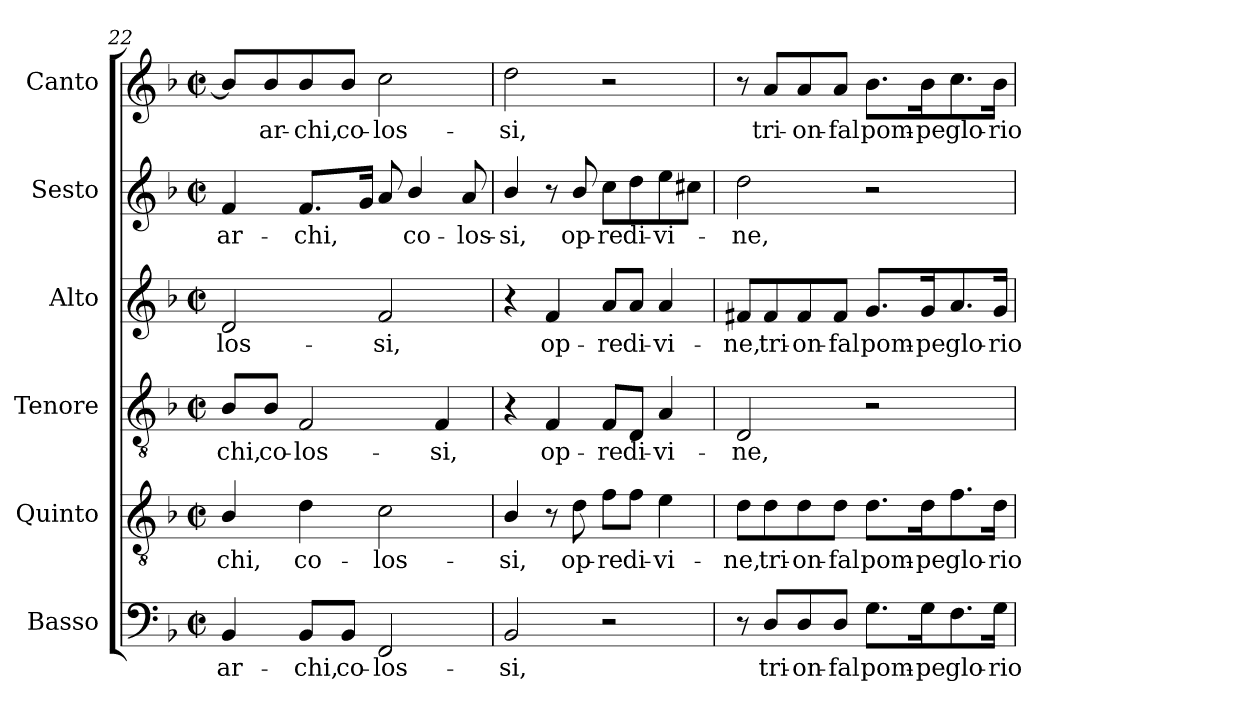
**kern	**text	**kern	**text	**kern	**text	**kern	**text	**kern	**text	**kern	**text
*part6	*part6	*part5	*part5	*part4	*part4	*part3	*part3	*part2	*part2	*part1	*part1
*staff6	*staff6	*staff5	*staff5	*staff4	*staff4	*staff3	*staff3	*staff2	*staff2	*staff1	*staff1
*I"Basso	*	*I"Quinto	*	*I"Tenore	*	*I"Alto	*	*I"Sesto	*	*I"Canto	*
*I'B.	*	*I'T.	*	*I'T.	*	*I'A.	*	*I'S.	*	*	*
!!LO:PB:g=z
*clefF4	*	*clefGv2	*	*clefGv2	*	*clefG2	*	*clefG2	*	*clefG2	*
*	*	*ITrd7c12	*	*ITrd7c12	*	*	*	*	*	*	*
*k[b-]	*	*k[b-]	*	*k[b-]	*	*k[b-]	*	*k[b-]	*	*k[b-]	*
*F:	*	*F:	*	*F:	*	*F:	*	*F:	*	*F:	*
*M2/2	*	*M2/2	*	*M2/2	*	*M2/2	*	*M2/2	*	*M2/2	*
*met(c|)	*	*met(c|)	*	*met(c|)	*	*met(c|)	*	*met(c|)	*	*met(c|)	*
=22	=22	=22	=22	=22	=22	=22	=22	=22	=22	=22	=22
!	!LO:LY:b:color=#000000	!	!	!	!	!	!	!	!	!	!
!	!	!	!LO:LY:b:color=#000000	!	!	!	!	!	!	!	!
!	!	!	!	!	!LO:LY:b:color=#000000	!	!	!	!	!	!
!	!	!	!	!	!	!	!LO:LY:b:color=#000000	!	!	!	!
!	!	!	!	!	!	!	!	!	!LO:LY:b:color=#000000	!	!
4BB-i/	ar-	4BB-i/	-chi,	8BB-i/L	-chi,	2di/	-los-	4fi/	ar-	8b-i/L]	.
!	!	!	!	!	!LO:LY:b:color=#000000	!	!	!	!	!	!
!	!	!	!	!	!	!	!	!	!	!	!LO:LY:b:color=#000000
.	.	.	.	8BB-i/J	co-	.	.	.	.	8b-i/	ar-
!	!LO:LY:b:color=#000000	!	!	!	!	!	!	!	!	!	!
!	!	!	!LO:LY:b:color=#000000	!	!	!	!	!	!	!	!
!	!	!	!	!	!LO:LY:b:color=#000000	!	!	!	!	!	!
!	!	!	!	!	!	!	!	!	!LO:LY:b:color=#000000	!	!
!	!	!	!	!	!	!	!	!	!	!	!LO:LY:b:color=#000000
8BB-i/L	-chi,	4Di\	co-	2FFi/	-los-	.	.	8.fi/L	-chi,	8b-i/	-chi,
!	!LO:LY:b:color=#000000	!	!	!	!	!	!	!	!	!	!
!	!	!	!	!	!	!	!	!	!	!	!LO:LY:b:color=#000000
8BB-i/J	co-	.	.	.	.	.	.	.	.	8b-i/J	co-
.	.	.	.	.	.	.	.	16gi/Jk	.	.	.
!	!LO:LY:b:color=#000000	!	!	!	!	!	!	!	!	!	!
!	!	!	!LO:LY:b:color=#000000	!	!	!	!	!	!	!	!
!	!	!	!	!	!	!	!LO:LY:b:color=#000000	!	!	!	!
!	!	!	!	!	!	!	!	!	!	!	!LO:LY:b:color=#000000
2FFi/	-los-	2Ci\	-los-	.	.	2fi/	-si,	8ai/	.	2cci\	-los-
!	!	!	!	!	!	!	!	!	!LO:LY:b:color=#000000	!	!
.	.	.	.	.	.	.	.	4b-i/	co-	.	.
!	!	!	!	!	!LO:LY:b:color=#000000	!	!	!	!	!	!
.	.	.	.	4FFi/	-si,	.	.	.	.	.	.
!	!	!	!	!	!	!	!	!	!LO:LY:b:color=#000000	!	!
.	.	.	.	.	.	.	.	8ai/	-los-	.	.
=23	=23	=23	=23	=23	=23	=23	=23	=23	=23	=23	=23
!	!LO:LY:b:color=#000000	!	!	!	!	!	!	!	!	!	!
!	!	!	!LO:LY:b:color=#000000	!	!	!	!	!	!	!	!
!	!	!	!	!	!	!	!	!	!LO:LY:b:color=#000000	!	!
!	!	!	!	!	!	!	!	!	!	!	!LO:LY:b:color=#000000
2BB-i/	-si,	4BB-i/	-si,	4r	.	4r	.	4b-i/	-si,	2ddi\	-si,
!	!	!	!	!	!LO:LY:b:color=#000000	!	!	!	!	!	!
!	!	!	!	!	!	!	!LO:LY:b:color=#000000	!	!	!	!
.	.	8r	.	4FFi/	op-	4fi/	op-	8r	.	.	.
!	!	!	!LO:LY:b:color=#000000	!	!	!	!	!	!	!	!
!	!	!	!	!	!	!	!	!	!LO:LY:b:color=#000000	!	!
.	.	8Di\	op-	.	.	.	.	8b-i/	op-	.	.
!	!	!	!LO:LY:b:color=#000000	!	!	!	!	!	!	!	!
!	!	!	!	!	!LO:LY:b:color=#000000	!	!	!	!	!	!
!	!	!	!	!	!	!	!LO:LY:b:color=#000000	!	!	!	!
!	!	!	!	!	!	!	!	!	!LO:LY:b:color=#000000	!	!
2r	.	8Fi\L	-re	8FFi/L	-re	8ai/L	-re	8cci\L	-re	2r	.
!	!	!	!LO:LY:b:color=#000000	!	!	!	!	!	!	!	!
!	!	!	!	!	!LO:LY:b:color=#000000	!	!	!	!	!	!
!	!	!	!	!	!	!	!LO:LY:b:color=#000000	!	!	!	!
!	!	!	!	!	!	!	!	!	!LO:LY:b:color=#000000	!	!
.	.	8Fi\J	di-	8DDi/J	di-	8ai/J	di-	8ddi\	di-	.	.
!	!	!	!LO:LY:b:color=#000000	!	!	!	!	!	!	!	!
!	!	!	!	!	!LO:LY:b:color=#000000	!	!	!	!	!	!
!	!	!	!	!	!	!	!LO:LY:b:color=#000000	!	!	!	!
!	!	!	!	!	!	!	!	!	!LO:LY:b:color=#000000	!	!
.	.	4Ei\	-vi-	4AAi/	-vi-	4ai/	-vi-	8eei\	-vi-	.	.
.	.	.	.	.	.	.	.	8cc#Xi\J	.	.	.
=24	=24	=24	=24	=24	=24	=24	=24	=24	=24	=24	=24
!	!	!	!LO:LY:b:color=#000000	!	!	!	!	!	!	!	!
!	!	!	!	!	!LO:LY:b:color=#000000	!	!	!	!	!	!
!	!	!	!	!	!	!	!LO:LY:b:color=#000000	!	!	!	!
!	!	!	!	!	!	!	!	!	!LO:LY:b:color=#000000	!	!
8r	.	8Di\L	-ne,	2DDi/	-ne,	8f#Xi/L	-ne,	2ddi\	-ne,	8r	.
!	!LO:LY:b:color=#000000	!	!	!	!	!	!	!	!	!	!
!	!	!	!LO:LY:b:color=#000000	!	!	!	!	!	!	!	!
!	!	!	!	!	!	!	!LO:LY:b:color=#000000	!	!	!	!
!	!	!	!	!	!	!	!	!	!	!	!LO:LY:b:color=#000000
8Di/L	tri-	8Di\	tri-	.	.	8f#i/	tri-	.	.	8ai/L	tri-
!	!LO:LY:b:color=#000000	!	!	!	!	!	!	!	!	!	!
!	!	!	!LO:LY:b:color=#000000	!	!	!	!	!	!	!	!
!	!	!	!	!	!	!	!LO:LY:b:color=#000000	!	!	!	!
!	!	!	!	!	!	!	!	!	!	!	!LO:LY:b:color=#000000
8Di/	-on-	8Di\	-on-	.	.	8f#i/	-on-	.	.	8ai/	-on-
!	!LO:LY:b:color=#000000	!	!	!	!	!	!	!	!	!	!
!	!	!	!LO:LY:b:color=#000000	!	!	!	!	!	!	!	!
!	!	!	!	!	!	!	!LO:LY:b:color=#000000	!	!	!	!
!	!	!	!	!	!	!	!	!	!	!	!LO:LY:b:color=#000000
8Di/J	-fal	8Di\J	-fal	.	.	8f#i/J	-fal	.	.	8ai/J	-fal
!	!LO:LY:b:color=#000000	!	!	!	!	!	!	!	!	!	!
!	!	!	!LO:LY:b:color=#000000	!	!	!	!	!	!	!	!
!	!	!	!	!	!	!	!LO:LY:b:color=#000000	!	!	!	!
!	!	!	!	!	!	!	!	!	!	!	!LO:LY:b:color=#000000
8.Gi\L	pom-	8.Di\L	pom-	2r	.	8.gi/L	pom-	2r	.	8.b-i\L	pom-
!	!LO:LY:b:color=#000000	!	!	!	!	!	!	!	!	!	!
!	!	!	!LO:LY:b:color=#000000	!	!	!	!	!	!	!	!
!	!	!	!	!	!	!	!LO:LY:b:color=#000000	!	!	!	!
!	!	!	!	!	!	!	!	!	!	!	!LO:LY:b:color=#000000
16Gi\K	-pe	16Di\K	-pe	.	.	16gi/K	-pe	.	.	16b-i\K	-pe
!	!LO:LY:b:color=#000000	!	!	!	!	!	!	!	!	!	!
!	!	!	!LO:LY:b:color=#000000	!	!	!	!	!	!	!	!
!	!	!	!	!	!	!	!LO:LY:b:color=#000000	!	!	!	!
!	!	!	!	!	!	!	!	!	!	!	!LO:LY:b:color=#000000
8.Fi\	glo-	8.Fi\	glo-	.	.	8.ai/	glo-	.	.	8.cci\	glo-
!	!LO:LY:b:color=#000000	!	!	!	!	!	!	!	!	!	!
!	!	!	!LO:LY:b:color=#000000	!	!	!	!	!	!	!	!
!	!	!	!	!	!	!	!LO:LY:b:color=#000000	!	!	!	!
!	!	!	!	!	!	!	!	!	!	!	!LO:LY:b:color=#000000
16Gi\Jk	-rio-	16Di\Jk	-rio-	.	.	16gi/Jk	-rio-	.	.	16b-i\Jk	-rio-
=	=	=	=	=	=	=	=	=	=	=	=
*-	*-	*-	*-	*-	*-	*-	*-	*-	*-	*-	*-
